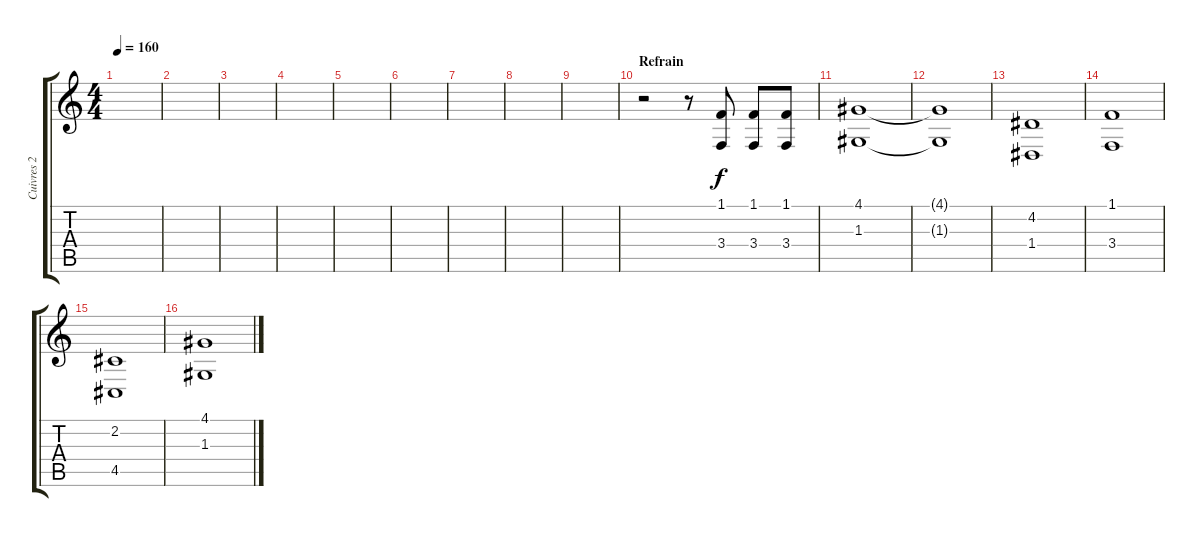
\track ("Cuivres 2" "Cuivres 2") {instrument brasssection}
\staff {score tabs}
\tuning (E4 B3 G3 D3 A2 E2) {hide}
\ts (4 4)
\tempo 160
\clef g2
\ks c
|
|
|
|
|
|
|
|
|
\section ("" "Refrain")
r.2 r.8 (1.1 3.4).8 (1.1 3.4).8 (1.1 3.4).8 |
(4.1 1.3).1 |
(4.1{t} 1.3{t}).1 |
(4.2 1.4).1 |
(1.1 3.4).1 |
(2.2 4.5).1 |
(4.1 1.3).1
